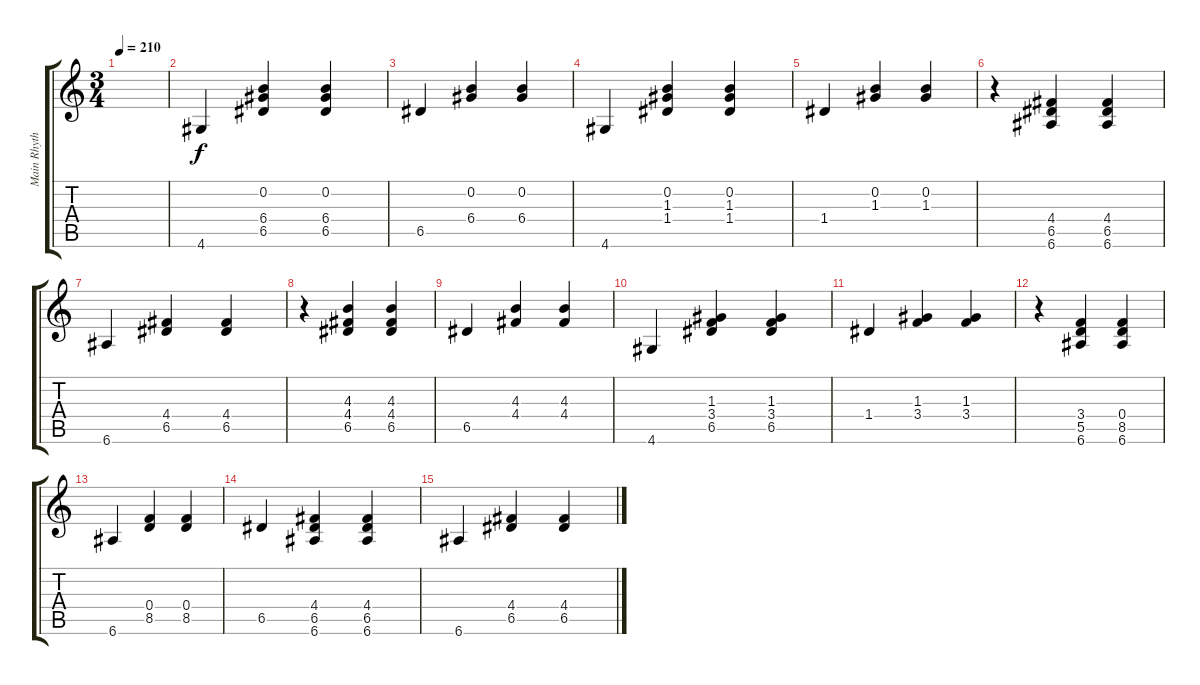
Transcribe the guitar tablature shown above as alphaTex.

\track ("Main Rhythm" "Main Rhyth") {instrument acousticguitarnylon}
\staff {score tabs}
\tuning (E4 B3 G3 D3 A2 E2) {hide}
\ts (3 4)
\tempo 210
\clef g2
\ks c
|
4.6.4 (0.2 6.4 6.5).4 (0.2 6.4 6.5).4 |
6.5.4 (0.2 6.4).4 (0.2 6.4).4 |
4.6.4 (0.2 1.3 1.4).4 (0.2 1.3 1.4).4 |
1.4.4 (0.2 1.3).4 (0.2 1.3).4 |
r.4 (4.4 6.5 6.6).4 (4.4 6.5 6.6).4 |
6.6.4 (4.4 6.5).4 (4.4 6.5).4 |
r.4 (4.3 4.4 6.5).4 (4.3 4.4 6.5).4 |
6.5.4 (4.3 4.4).4 (4.3 4.4).4 |
4.6.4 (1.3 3.4 6.5).4 (1.3 3.4 6.5).4 |
1.4.4 (1.3 3.4).4 (1.3 3.4).4 |
r.4 (3.4 5.5 6.6).4 (0.4 8.5 6.6).4 |
6.6.4 (0.4 8.5).4 (0.4 8.5).4 |
6.5.4 (4.4 6.5 6.6).4 (4.4 6.5 6.6).4 |
6.6.4 (4.4 6.5).4 (4.4 6.5).4
